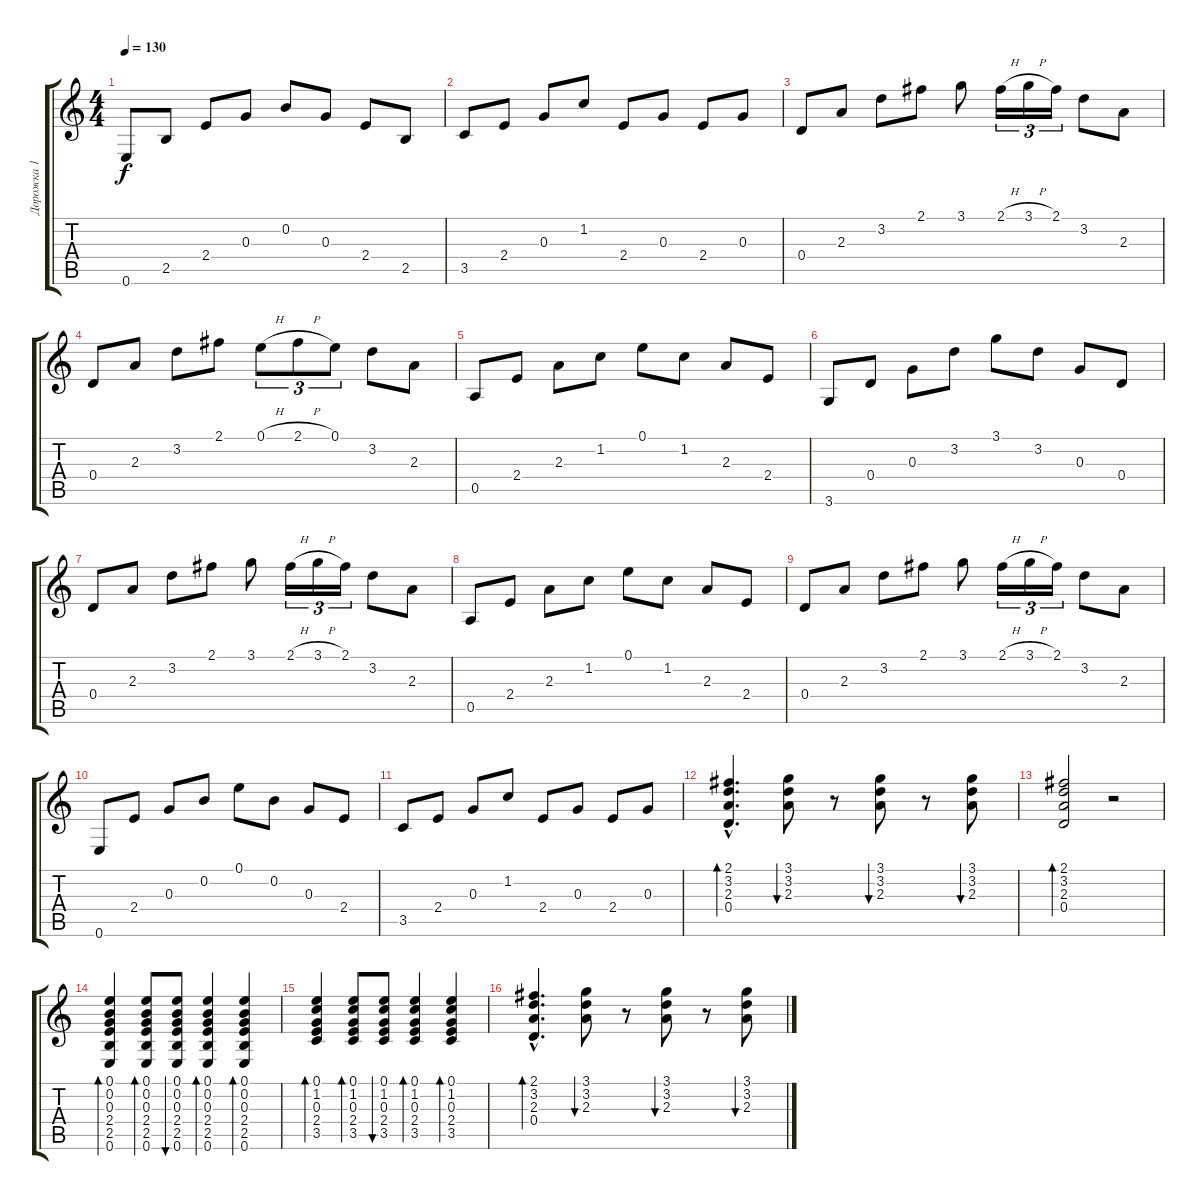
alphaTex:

\track ("Дорожка 1" "Дорожка 1") {instrument acousticguitarsteel}
\staff {score tabs}
\tuning (E4 B3 G3 D3 A2 E2) {hide}
\ts (4 4)
\tempo 130
\clef g2
\ks c
0.6.8{dy f} 2.5.8 2.4.8 0.3.8 0.2.8 0.3.8 2.4.8 2.5.8 |
3.5.8 2.4.8 0.3.8 1.2.8 2.4.8 0.3.8 2.4.8 0.3.8 |
0.4.8 2.3.8 3.2.8 2.1.8 3.1.8 2.1{h}.16{tu (3 2)} 3.1{h}.16{tu (3 2)} 2.1.16{tu (3 2)} 3.2.8 2.3.8 |
0.4.8 2.3.8 3.2.8 2.1.8 0.1{h}.8{tu (3 2)} 2.1{h}.8{tu (3 2)} 0.1.8{tu (3 2)} 3.2.8 2.3.8 |
0.5.8 2.4.8 2.3.8 1.2.8 0.1.8 1.2.8 2.3.8 2.4.8 |
3.6.8 0.4.8 0.3.8 3.2.8 3.1.8 3.2.8 0.3.8 0.4.8 |
0.4.8 2.3.8 3.2.8 2.1.8 3.1.8 2.1{h}.16{tu (3 2)} 3.1{h}.16{tu (3 2)} 2.1.16{tu (3 2)} 3.2.8 2.3.8 |
0.5.8 2.4.8 2.3.8 1.2.8 0.1.8 1.2.8 2.3.8 2.4.8 |
0.4.8 2.3.8 3.2.8 2.1.8 3.1.8 2.1{h}.16{tu (3 2)} 3.1{h}.16{tu (3 2)} 2.1.16{tu (3 2)} 3.2.8 2.3.8 |
0.6.8 2.4.8 0.3.8 0.2.8 0.1.8 0.2.8 0.3.8 2.4.8 |
3.5.8 2.4.8 0.3.8 1.2.8 2.4.8 0.3.8 2.4.8 0.3.8 |
(2.1{hac} 3.2{hac} 2.3{hac} 0.4{hac}).4{d bd 120} (3.1 3.2 2.3).8{bu 120} r.8 (3.1 3.2 2.3).8{bu 120} r.8 (3.1 3.2 2.3).8{bu 120} |
(2.1 3.2 2.3 0.4).2{bd 120} r.2 |
(0.1 0.2 0.3 2.4 2.5 0.6).4{bd 120 volume 10} (0.1 0.2 0.3 2.4 2.5 0.6).8{bd 120} (0.1 0.2 0.3 2.4 2.5 0.6).8{bu 120} (0.1 0.2 0.3 2.4 2.5 0.6).4{bd 120} (0.1 0.2 0.3 2.4 2.5 0.6).4{bd 120} |
(0.1 1.2 0.3 2.4 3.5).4{bd 120} (0.1 1.2 0.3 2.4 3.5).8{bd 120} (0.1 1.2 0.3 2.4 3.5).8{bu 120} (0.1 1.2 0.3 2.4 3.5).4{bd 120} (0.1 1.2 0.3 2.4 3.5).4{bd 120} |
(2.1{hac} 3.2{hac} 2.3{hac} 0.4{hac}).4{d bd 120} (3.1 3.2 2.3).8{bu 120} r.8 (3.1 3.2 2.3).8{bu 120} r.8 (3.1 3.2 2.3).8{bu 120}
